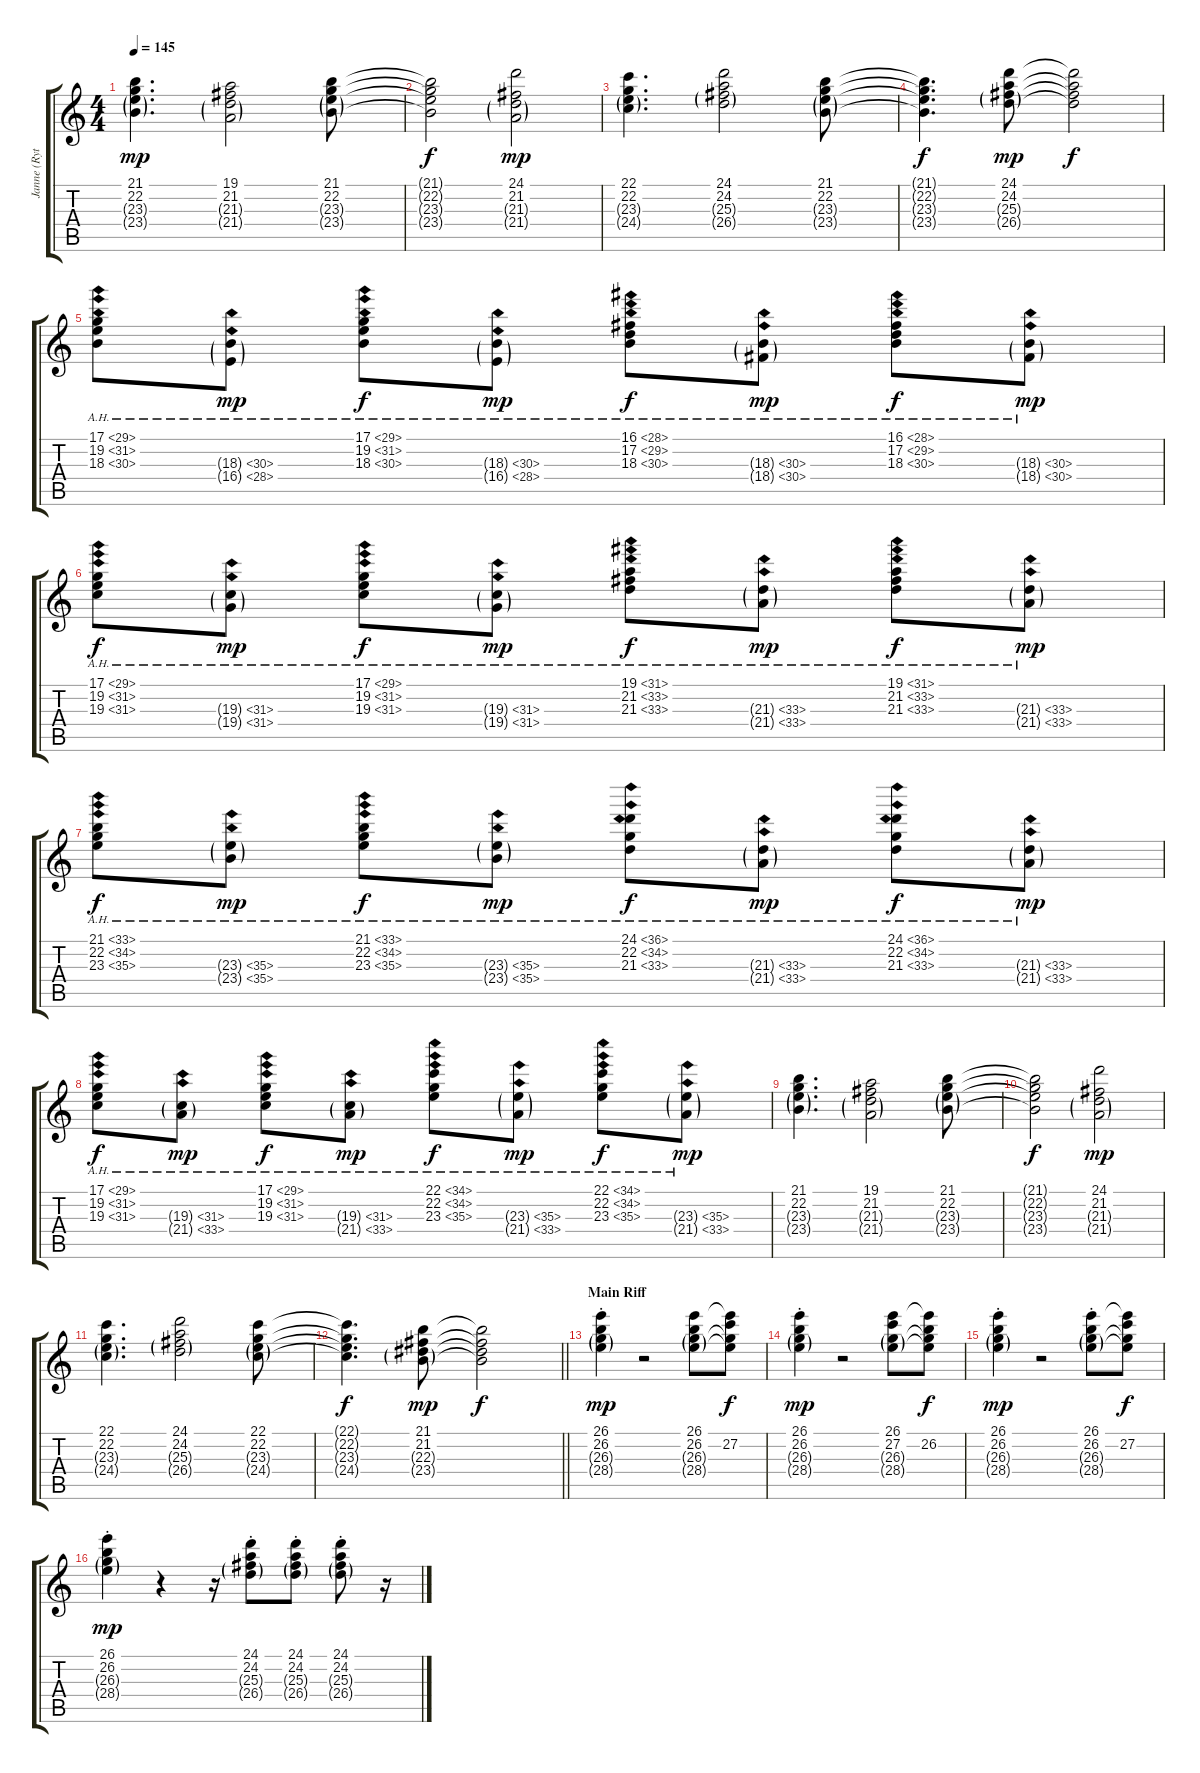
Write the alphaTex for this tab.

\track ("Janne (Rythm II)" "Janne (Ryt") {instrument stringensemble1}
\staff {score tabs}
\tuning (D4 A3 F3 C3 G2 D2) {hide}
\ts (4 4)
\tempo 145
\clef g2
\ks c
(21.1 22.2 23.3{g} 23.4{g}).4{d dy mp volume 6} (19.1 21.2 21.3{g} 21.4{g}).2 (21.1 22.2 23.3{g} 23.4{g}).8 |
(21.1{t} 22.2{t} 23.3{t} 23.4{t}).2{dy f} (24.1 21.2 21.3{g} 21.4{g}).2{dy mp} |
(22.1 22.2 23.3{g} 24.4{g}).4{d} (24.1 24.2 25.3{g} 26.4{g}).2 (21.1 22.2 23.3{g} 23.4{g}).8 |
(21.1{t} 22.2{t} 23.3{t} 23.4{t}).4{d dy f} (24.1 24.2 25.3{g} 26.4{g}).8{dy mp} (24.1{t} 24.2{t} 25.3{t} 26.4{t}).2{dy f} |
(17.1{ah 12} 19.2{ah 12} 18.3{ah 12}).8{volume 9 balance 8 instrument stringensemble1} (18.3{ah 12 g} 16.4{ah 12 g}).8{dy mp} (17.1{ah 12} 19.2{ah 12} 18.3{ah 12}).8{dy f} (18.3{ah 12 g} 16.4{ah 12 g}).8{dy mp} (16.1{ah 12} 17.2{ah 12} 18.3{ah 12}).8{dy f} (18.3{ah 12 g} 18.4{ah 12 g}).8{dy mp} (16.1{ah 12} 17.2{ah 12} 18.3{ah 12}).8{dy f} (18.3{ah 12 g} 18.4{ah 12 g}).8{dy mp} |
(17.1{ah 12} 19.2{ah 12} 19.3{ah 12}).8{dy f} (19.3{ah 12 g} 19.4{ah 12 g}).8{dy mp} (17.1{ah 12} 19.2{ah 12} 19.3{ah 12}).8{dy f} (19.3{ah 12 g} 19.4{ah 12 g}).8{dy mp} (19.1{ah 12} 21.2{ah 12} 21.3{ah 12}).8{dy f} (21.3{ah 12 g} 21.4{ah 12 g}).8{dy mp} (19.1{ah 12} 21.2{ah 12} 21.3{ah 12}).8{dy f} (21.3{ah 12 g} 21.4{ah 12 g}).8{dy mp} |
(21.1{ah 12} 22.2{ah 12} 23.3{ah 12}).8{dy f} (23.3{ah 12 g} 23.4{ah 12 g}).8{dy mp} (21.1{ah 12} 22.2{ah 12} 23.3{ah 12}).8{dy f} (23.3{ah 12 g} 23.4{ah 12 g}).8{dy mp} (24.1{ah 12} 22.2{ah 12} 21.3{ah 12}).8{dy f} (21.3{ah 12 g} 21.4{ah 12 g}).8{dy mp} (24.1{ah 12} 22.2{ah 12} 21.3{ah 12}).8{dy f} (21.3{ah 12 g} 21.4{ah 12 g}).8{dy mp} |
(17.1{ah 12} 19.2{ah 12} 19.3{ah 12}).8{dy f} (19.3{ah 12 g} 21.4{ah 12 g}).8{dy mp} (17.1{ah 12} 19.2{ah 12} 19.3{ah 12}).8{dy f} (19.3{ah 12 g} 21.4{ah 12 g}).8{dy mp} (22.1{ah 12} 22.2{ah 12} 23.3{ah 12}).8{dy f} (23.3{ah 12 g} 21.4{ah 12 g}).8{dy mp} (22.1{ah 12} 22.2{ah 12} 23.3{ah 12}).8{dy f} (23.3{ah 12 g} 21.4{ah 12 g}).8{dy mp} |
(21.1 22.2 23.3{g} 23.4{g}).4{d volume 6} (19.1 21.2 21.3{g} 21.4{g}).2 (21.1 22.2 23.3{g} 23.4{g}).8 |
(21.1{t} 22.2{t} 23.3{t} 23.4{t}).2{dy f} (24.1 21.2 21.3{g} 21.4{g}).2{dy mp} |
(22.1 22.2 23.3{g} 24.4{g}).4{d} (24.1 24.2 25.3{g} 26.4{g}).2 (22.1 22.2 23.3{g} 24.4{g}).8 |
\barLineRight lightlight
(22.1{t} 22.2{t} 23.3{t} 24.4{t}).4{d dy f} (21.1 21.2 22.3{g} 23.4{g}).8{dy mp} (21.1{t} 21.2{t} 22.3{t} 23.4{t}).2{dy f} |
\section ("" "Main Riff")
(26.1{st} 26.2{st} 26.3{g st} 28.4{g st}).4{dy mp volume 10 balance 8 instrument stringensemble1} r.2 (26.1 26.2 26.3{g} 28.4{g}).8 (26.1{t} 27.2 26.3{t} 28.4{t}).8{dy f} |
(26.1{st} 26.2{st} 26.3{g st} 28.4{g st}).4{dy mp} r.2 (26.1 27.2 26.3{g} 28.4{g}).8 (26.1{t} 26.2 26.3{t} 28.4{t}).8{dy f} |
(26.1{st} 26.2{st} 26.3{g st} 28.4{g st}).4{dy mp} r.2 (26.1 26.2 26.3{g} 28.4{g st}).8 (26.1{t} 27.2 26.3{t} 28.4{t}).8{dy f} |
(26.1{st} 26.2{st} 26.3{g st} 28.4{g st}).4{dy mp} r.4 r.16 (24.1{st} 24.2{st} 25.3{g st} 26.4{g}).8 (24.1{st} 24.2{st} 25.3{g st} 26.4{g}).8 (24.1{st} 24.2{st} 25.3{g st} 26.4{g}).8 r.16
